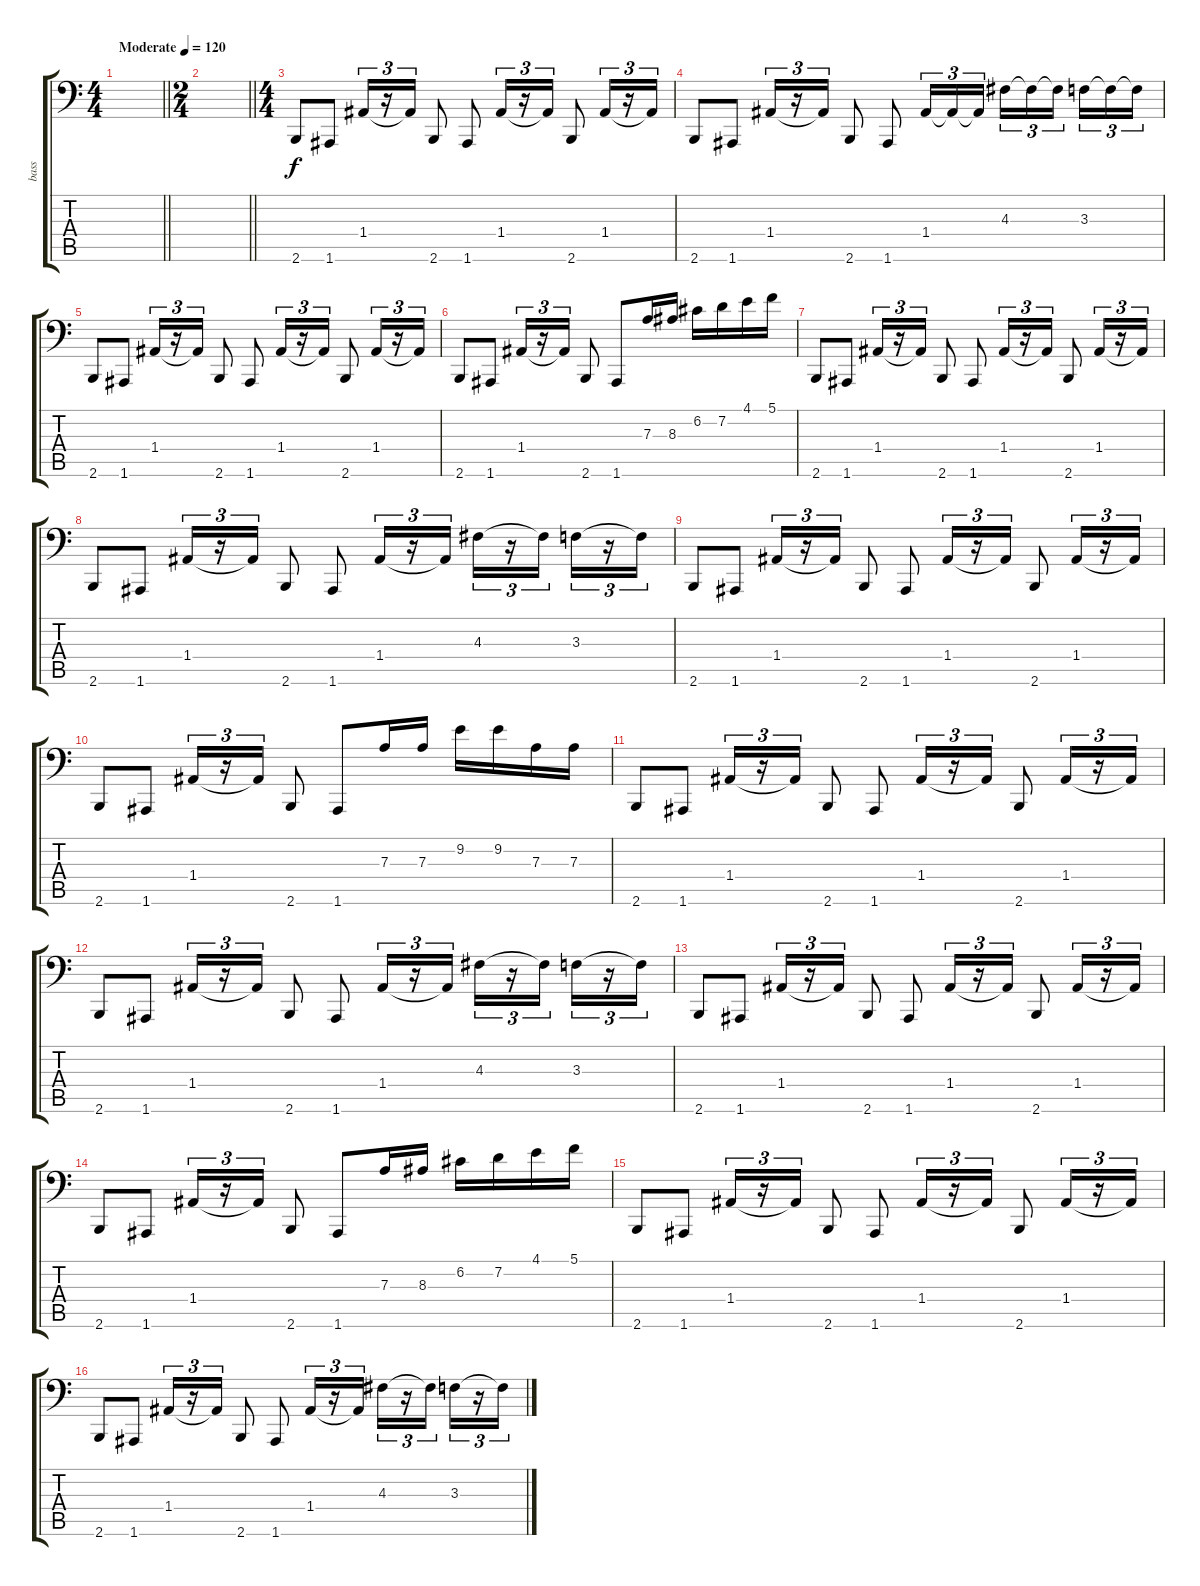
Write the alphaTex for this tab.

\track ("bass" "bass") {instrument electricbasspick}
\staff {score tabs}
\tuning (C3 G2 D2 A1 E1 A0) {hide}
\ts (4 4)
\section ("" "")
\tempo (120 "Moderate")
\clef f4
\barLineRight lightlight
\ks c
|
\ts (2 4)
\section ("" "")
\barLineRight lightlight
|
\ts (4 4)
\section ("" "")
2.6.8 1.6.8 1.4.16{tu (3 2)} r.16{tu (3 2)} 1.4{t}.16{tu (3 2)} 2.6.8 1.6.8 1.4.16{tu (3 2)} r.16{tu (3 2)} 1.4{t}.16{tu (3 2)} 2.6.8 1.4.16{tu (3 2)} r.16{tu (3 2)} 1.4{t}.16{tu (3 2)} |
2.6.8 1.6.8 1.4.16{tu (3 2)} r.16{tu (3 2)} 1.4{t}.16{tu (3 2)} 2.6.8 1.6.8 1.4.16{tu (3 2)} 1.4{t}.16{tu (3 2)} 1.4{t}.16{tu (3 2)} 4.3.16{tu (3 2)} 4.3{t}.16{tu (3 2)} 4.3{t}.16{tu (3 2) beam splitsecondary} 3.3.16{tu (3 2)} 3.3{t}.16{tu (3 2)} 3.3{t}.16{tu (3 2)} |
2.6.8 1.6.8 1.4.16{tu (3 2)} r.16{tu (3 2)} 1.4{t}.16{tu (3 2)} 2.6.8 1.6.8 1.4.16{tu (3 2)} r.16{tu (3 2)} 1.4{t}.16{tu (3 2)} 2.6.8 1.4.16{tu (3 2)} r.16{tu (3 2)} 1.4{t}.16{tu (3 2)} |
2.6.8 1.6.8 1.4.16{tu (3 2)} r.16{tu (3 2)} 1.4{t}.16{tu (3 2)} 2.6.8 1.6.8 7.3.16 8.3.16 6.2.16 7.2.16 4.1.16 5.1.16 |
2.6.8 1.6.8 1.4.16{tu (3 2)} r.16{tu (3 2)} 1.4{t}.16{tu (3 2)} 2.6.8 1.6.8 1.4.16{tu (3 2)} r.16{tu (3 2)} 1.4{t}.16{tu (3 2)} 2.6.8 1.4.16{tu (3 2)} r.16{tu (3 2)} 1.4{t}.16{tu (3 2)} |
2.6.8 1.6.8 1.4.16{tu (3 2)} r.16{tu (3 2)} 1.4{t}.16{tu (3 2)} 2.6.8 1.6.8 1.4.16{tu (3 2)} r.16{tu (3 2)} 1.4{t}.16{tu (3 2)} 4.3.16{tu (3 2)} r.16{tu (3 2)} 4.3{t}.16{tu (3 2)} 3.3.16{tu (3 2)} r.16{tu (3 2)} 3.3{t}.16{tu (3 2)} |
2.6.8 1.6.8 1.4.16{tu (3 2)} r.16{tu (3 2)} 1.4{t}.16{tu (3 2)} 2.6.8 1.6.8 1.4.16{tu (3 2)} r.16{tu (3 2)} 1.4{t}.16{tu (3 2)} 2.6.8 1.4.16{tu (3 2)} r.16{tu (3 2)} 1.4{t}.16{tu (3 2)} |
2.6.8 1.6.8 1.4.16{tu (3 2)} r.16{tu (3 2)} 1.4{t}.16{tu (3 2)} 2.6.8 1.6.8 7.3.16 7.3.16 9.2.16 9.2.16 7.3.16 7.3.16 |
2.6.8 1.6.8 1.4.16{tu (3 2)} r.16{tu (3 2)} 1.4{t}.16{tu (3 2)} 2.6.8 1.6.8 1.4.16{tu (3 2)} r.16{tu (3 2)} 1.4{t}.16{tu (3 2)} 2.6.8 1.4.16{tu (3 2)} r.16{tu (3 2)} 1.4{t}.16{tu (3 2)} |
2.6.8 1.6.8 1.4.16{tu (3 2)} r.16{tu (3 2)} 1.4{t}.16{tu (3 2)} 2.6.8 1.6.8 1.4.16{tu (3 2)} r.16{tu (3 2)} 1.4{t}.16{tu (3 2)} 4.3.16{tu (3 2)} r.16{tu (3 2)} 4.3{t}.16{tu (3 2)} 3.3.16{tu (3 2)} r.16{tu (3 2)} 3.3{t}.16{tu (3 2)} |
2.6.8 1.6.8 1.4.16{tu (3 2)} r.16{tu (3 2)} 1.4{t}.16{tu (3 2)} 2.6.8 1.6.8 1.4.16{tu (3 2)} r.16{tu (3 2)} 1.4{t}.16{tu (3 2)} 2.6.8 1.4.16{tu (3 2)} r.16{tu (3 2)} 1.4{t}.16{tu (3 2)} |
2.6.8 1.6.8 1.4.16{tu (3 2)} r.16{tu (3 2)} 1.4{t}.16{tu (3 2)} 2.6.8 1.6.8 7.3.16 8.3.16 6.2.16 7.2.16 4.1.16 5.1.16 |
2.6.8 1.6.8 1.4.16{tu (3 2)} r.16{tu (3 2)} 1.4{t}.16{tu (3 2)} 2.6.8 1.6.8 1.4.16{tu (3 2)} r.16{tu (3 2)} 1.4{t}.16{tu (3 2)} 2.6.8 1.4.16{tu (3 2)} r.16{tu (3 2)} 1.4{t}.16{tu (3 2)} |
2.6.8 1.6.8 1.4.16{tu (3 2)} r.16{tu (3 2)} 1.4{t}.16{tu (3 2)} 2.6.8 1.6.8 1.4.16{tu (3 2)} r.16{tu (3 2)} 1.4{t}.16{tu (3 2)} 4.3.16{tu (3 2)} r.16{tu (3 2)} 4.3{t}.16{tu (3 2)} 3.3.16{tu (3 2)} r.16{tu (3 2)} 3.3{t}.16{tu (3 2)}
